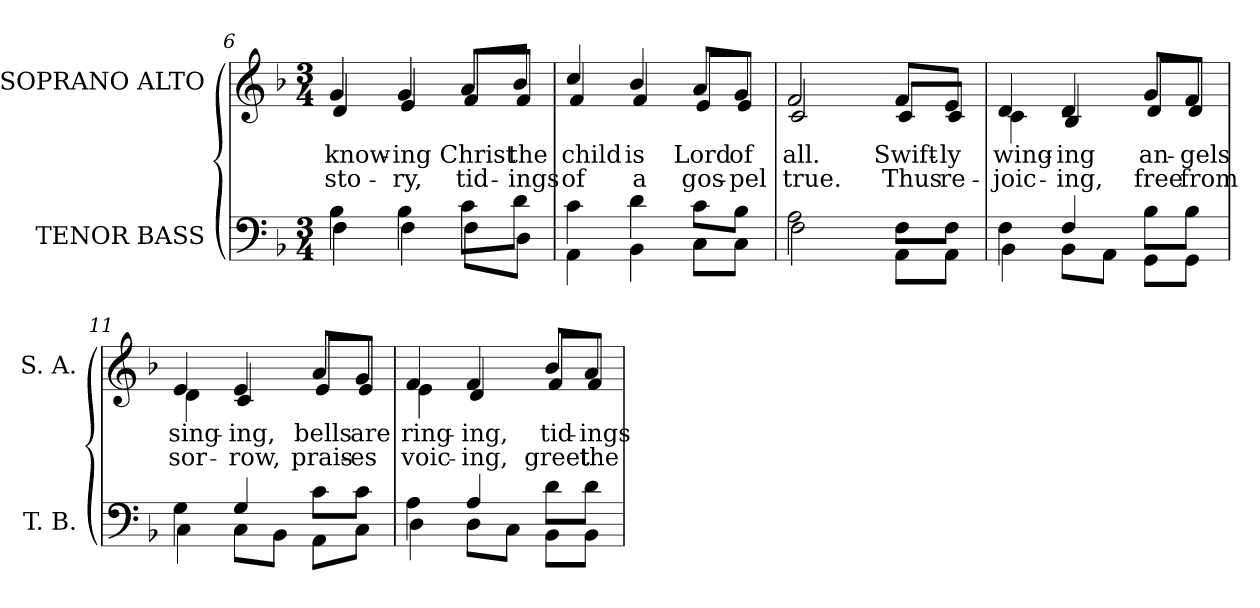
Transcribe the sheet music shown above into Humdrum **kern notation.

**kern	**kern	**text	**text
*part2	*part1	*part1	*part1
*staff2	*staff1	*staff1	*staff1
*I"TENOR BASS	*I"SOPRANO ALTO	*	*
*I'T. B.	*I'S. A.	*	*
*clefF4	*clefG2	*	*
*k[b-]	*k[b-]	*	*
*F:	*F:	*	*
*M3/4	*M3/4	*	*
=6	=6	=6	=6
*^	*	*	*
!	!	!	!LO:LY:b:color=#000000	!LO:LY:b:color=#000000
*	*	*^	*	*
4B-i\	4Fi\	4gi/	4di/	know-	sto-
!	!	!	!	!LO:LY:b:color=#000000	!LO:LY:b:color=#000000
4B-i\	4Fi\	4gi/	4ei/	-ing	-ry,
!	!	!	!	!LO:LY:b:color=#000000	!LO:LY:b:color=#000000
8ci\L	8Fi\L	8ai/L	8fi/L	Christ	tid-
!	!	!	!	!LO:LY:b:color=#000000	!LO:LY:b:color=#000000
8di\J	8Di\J	8b-i/J	8fi/J	the	-ings
=7	=7	=7	=7	=7	=7
!	!	!	!	!LO:LY:b:color=#000000	!LO:LY:b:color=#000000
4ci\	4AAi\	4cci/	4fi/	child	of
!	!	!	!	!LO:LY:b:color=#000000	!LO:LY:b:color=#000000
4di\	4BB-i\	4b-i/	4fi/	is	a
!	!	!	!	!LO:LY:b:color=#000000	!LO:LY:b:color=#000000
8ci\L	8Ci\L	8ai/L	8ei/L	Lord	gos-
!	!	!	!	!LO:LY:b:color=#000000	!LO:LY:b:color=#000000
8B-i\J	8Ci\J	8gi/J	8ei/J	of	-pel
=8	=8	=8	=8	=8	=8
!	!	!	!	!LO:LY:b:color=#000000	!LO:LY:b:color=#000000
2Ai\	2Fi\	2fi/	2ci/	all.	true.
!!LO:LB:g=z	!!
=9-	=9-	=9-	=9-	=9-	=9-
!	!	!	!	!LO:LY:b:color=#000000	!LO:LY:b:color=#000000
8Fi\L	8AAi\L	8fi/L	8ci/L	Swift-	Thus
!	!	!	!	!LO:LY:b:color=#000000	!LO:LY:b:color=#000000
8Fi\J	8AAi\J	8ei/J	8ci/J	-ly	re-
=10	=10	=10	=10	=10	=10
!	!	!	!	!LO:LY:b:color=#000000	!LO:LY:b:color=#000000
4Fi\	4BB-i\	4di/	4ci\	wing-	-joic-
!	!	!	!	!LO:LY:b:color=#000000	!LO:LY:b:color=#000000
4Fi/	8BB-i\L	4di/	4B-i/	-ing	-ing,
.	8AAi\J	.	.	.	.
!	!	!	!	!LO:LY:b:color=#000000	!LO:LY:b:color=#000000
8B-i\L	8GGi\L	8gi/L	8di/L	an-	free
!	!	!	!	!LO:LY:b:color=#000000	!LO:LY:b:color=#000000
8B-i\J	8GGi\J	8fi/J	8di/J	-gels	from
=11	=11	=11	=11	=11	=11
!	!	!	!	!LO:LY:b:color=#000000	!LO:LY:b:color=#000000
4Gi\	4Ci\	4ei/	4di\	sing-	sor-
!	!	!	!	!LO:LY:b:color=#000000	!LO:LY:b:color=#000000
4Gi/	8Ci\L	4ei/	4ci/	-ing,	-row,
.	8BB-i\J	.	.	.	.
!	!	!	!	!LO:LY:b:color=#000000	!LO:LY:b:color=#000000
8ci\L	8AAi\L	8ai/L	8ei/L	bells	prais-
!	!	!	!	!LO:LY:b:color=#000000	!LO:LY:b:color=#000000
8ci\J	8Ci\J	8gi/J	8ei/J	are	-es
=12	=12	=12	=12	=12	=12
!	!	!	!	!LO:LY:b:color=#000000	!LO:LY:b:color=#000000
4Ai\	4Di\	4fi/	4ei\	ring-	voic-
!	!	!	!	!LO:LY:b:color=#000000	!LO:LY:b:color=#000000
4Ai/	8Di\L	4fi/	4di/	-ing,	-ing,
.	8Ci\J	.	.	.	.
!	!	!	!	!LO:LY:b:color=#000000	!LO:LY:b:color=#000000
8di\L	8BB-i\L	8b-i/L	8fi/L	tid-	greet
!	!	!	!	!LO:LY:b:color=#000000	!LO:LY:b:color=#000000
8di\J	8BB-i\J	8ai/J	8fi/J	-ings	the
*v	*v	*	*	*	*
*	*v	*v	*	*
=	=	=	=
*-	*-	*-	*-
